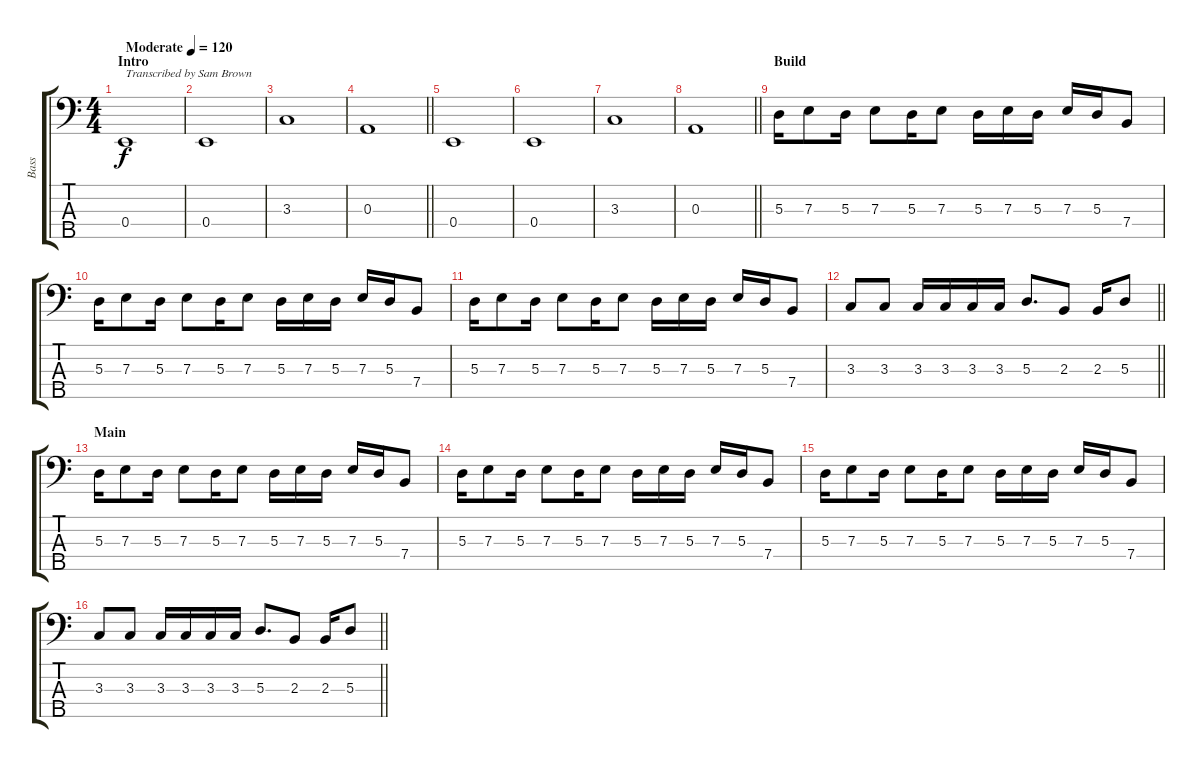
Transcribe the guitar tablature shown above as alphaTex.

\track ("Bass" "Bass") {instrument electricbassfinger}
\staff {score tabs}
\tuning (G2 D2 A1 E1 B0) {hide}
\ts (4 4)
\section ("" "Intro")
\tempo (120 "Moderate")
\clef f4
\ks c
0.4.1{txt "Transcribed by Sam Brown" dy f instrument electricbassfinger} |
0.4.1 |
3.3.1 |
\barLineRight lightlight
0.3.1 |
\section ("" "")
0.4.1 |
0.4.1 |
3.3.1 |
\barLineRight lightlight
0.3.1 |
\section ("" "Build")
5.3.16 7.3.8 5.3.16 7.3.8 5.3.16 7.3.8 5.3.16 7.3.16 5.3.16 7.3.16 5.3.16 7.4.8 |
5.3.16 7.3.8 5.3.16 7.3.8 5.3.16 7.3.8 5.3.16 7.3.16 5.3.16 7.3.16 5.3.16 7.4.8 |
5.3.16 7.3.8 5.3.16 7.3.8 5.3.16 7.3.8 5.3.16 7.3.16 5.3.16 7.3.16 5.3.16 7.4.8 |
\barLineRight lightlight
3.3.8 3.3.8 3.3.16 3.3.16 3.3.16 3.3.16 5.3.8{d} 2.3.8 2.3.16 5.3.8 |
\section ("" "Main")
5.3.16 7.3.8 5.3.16 7.3.8 5.3.16 7.3.8 5.3.16 7.3.16 5.3.16 7.3.16 5.3.16 7.4.8 |
5.3.16 7.3.8 5.3.16 7.3.8 5.3.16 7.3.8 5.3.16 7.3.16 5.3.16 7.3.16 5.3.16 7.4.8 |
5.3.16 7.3.8 5.3.16 7.3.8 5.3.16 7.3.8 5.3.16 7.3.16 5.3.16 7.3.16 5.3.16 7.4.8 |
\barLineRight lightlight
3.3.8 3.3.8 3.3.16 3.3.16 3.3.16 3.3.16 5.3.8{d} 2.3.8 2.3.16 5.3.8
